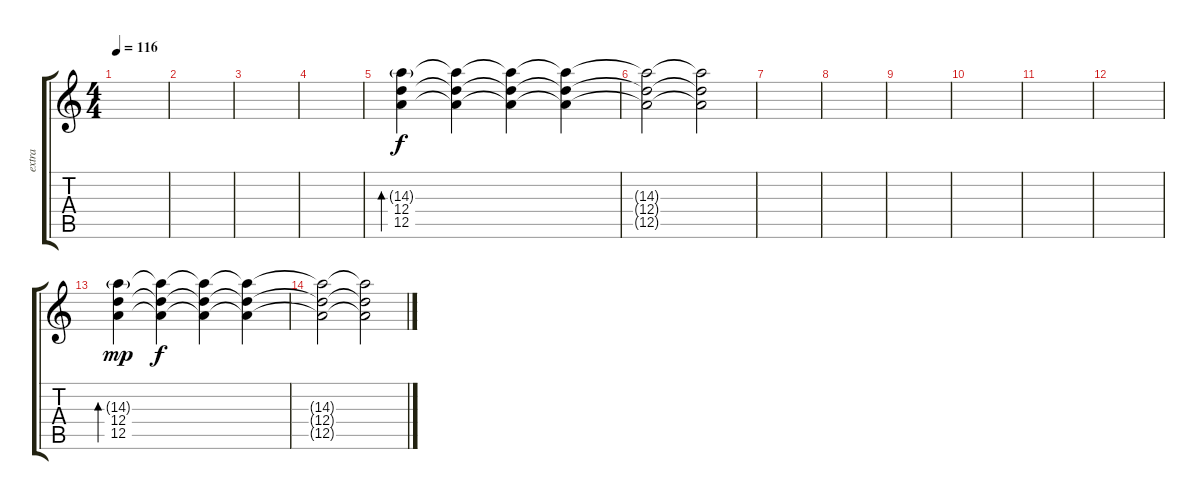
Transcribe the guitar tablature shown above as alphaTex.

\track ("extra" "extra") {instrument electricguitarjazz}
\staff {score tabs}
\tuning (E4 B3 G3 D3 A2 E2) {hide}
\ts (4 4)
\tempo 116
\clef g2
\ks c
|
|
|
|
(14.3{g} 12.4 12.5).4{bd 120 volume 13} (14.3{t} 12.4{t} 12.5{t}).4{dy f} (14.3{t} 12.4{t} 12.5{t}).4 (14.3{t} 12.4{t} 12.5{t}).4 |
(14.3{t} 12.4{t} 12.5{t}).2 (14.3{t} 12.4{t} 12.5{t}).2 |
|
|
|
|
|
|
(14.3{g} 12.4 12.5).4{bd 120 dy mp volume 13} (14.3{t} 12.4{t} 12.5{t}).4{dy f} (14.3{t} 12.4{t} 12.5{t}).4 (14.3{t} 12.4{t} 12.5{t}).4 |
(14.3{t} 12.4{t} 12.5{t}).2 (14.3{t} 12.4{t} 12.5{t}).2
